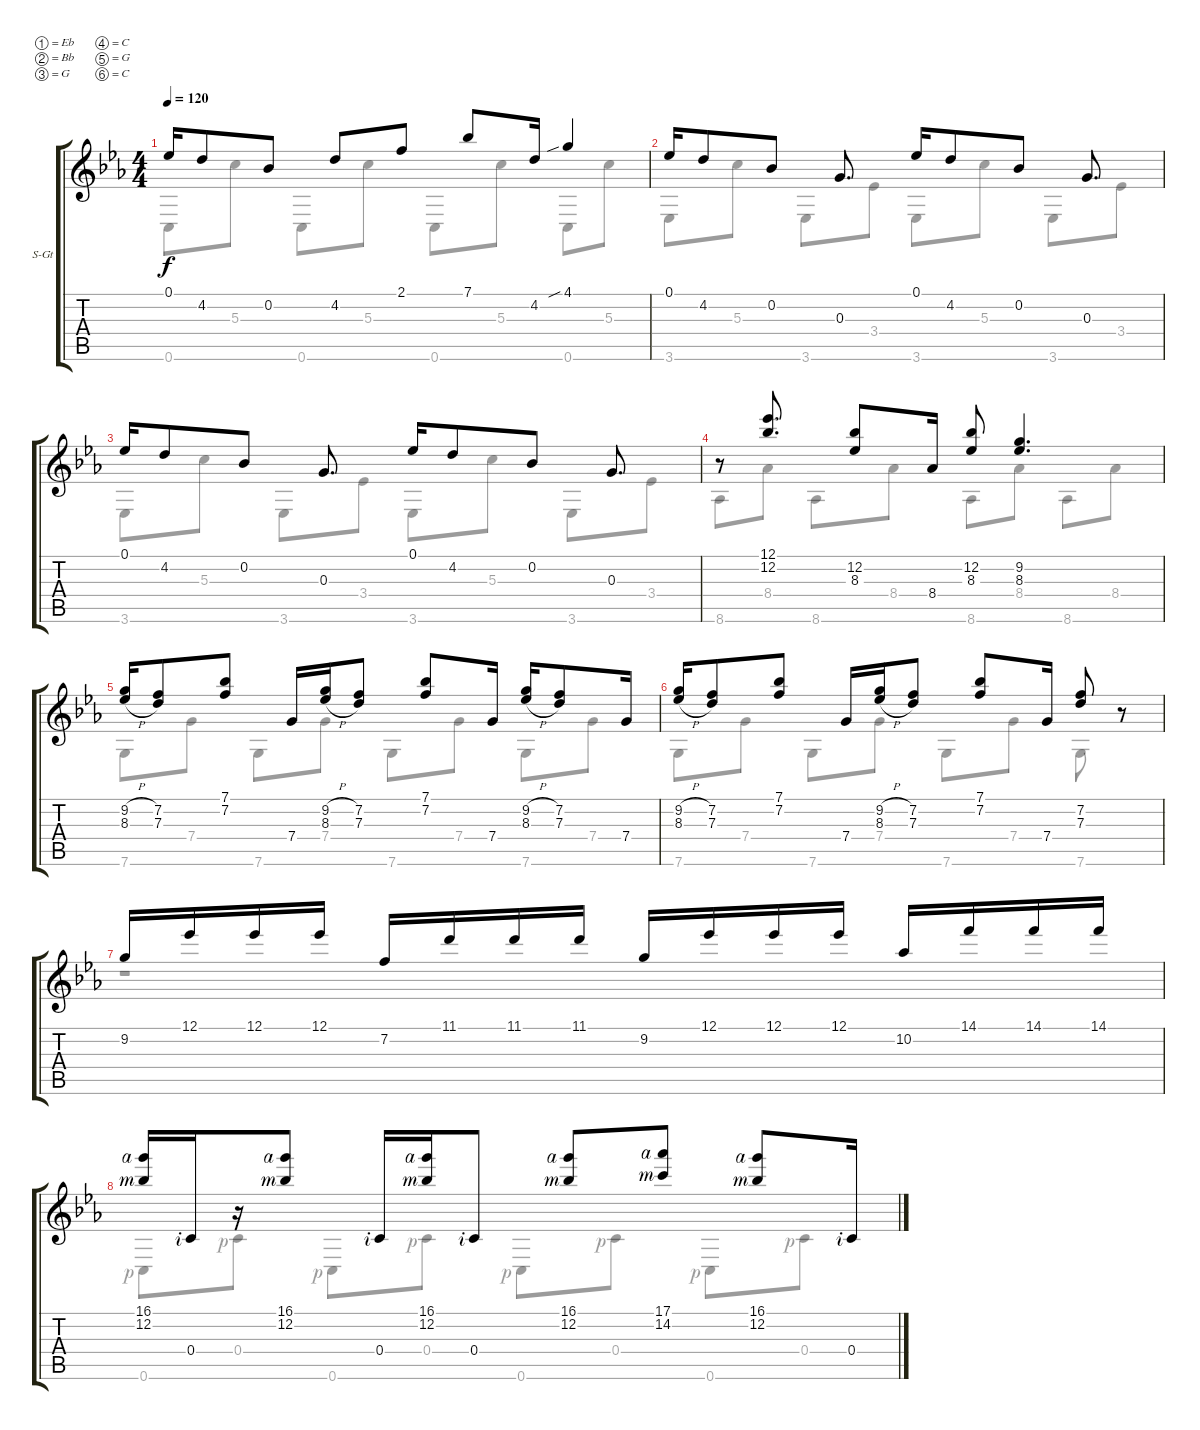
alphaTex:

\bracketExtendMode groupsimilarinstruments
\firstSystemTrackNameOrientation horizontal
\otherSystemsTrackNameOrientation horizontal
\track ("Track 1" "S-Gt") {instrument acousticguitarsteel}
\staff {score tabs}
\tuning (Eb4 Bb3 G3 C3 G2 C2)
\voice
\ts (4 4)
\tempo 120
\clef g2
\ks cminor
0.1.16{dy f} 4.2.8 0.2.8 4.2.8 2.1.8 7.1.8 4.2.16 4.1{sib}.4 |
0.1.16 4.2.8 0.2.8 0.3.8{d} 0.1.16 4.2.8 0.2.8 0.3.8{d} |
0.1.16 4.2.8 0.2.8 0.3.8{d} 0.1.16 4.2.8 0.2.8 0.3.8{d} |
r.8 (12.1 12.2).8{d} (12.2 8.3).8 8.4.16 (12.2 8.3).8 (9.2 8.3).4{d} |
(9.2{h} 8.3{h}).16 (7.2 7.3).8 (7.1 7.2).8 7.4.16 (9.2{h} 8.3{h}).16 (7.2 7.3).8 (7.1 7.2).8 7.4.16 (9.2{h} 8.3{h}).16 (7.2 7.3).8 7.4.16 |
(9.2{h} 8.3{h}).16 (7.2 7.3).8 (7.1 7.2).8 7.4.16 (9.2{h} 8.3{h}).16 (7.2 7.3).8 (7.1 7.2).8 7.4.16 (7.2 7.3).8 r.8 |
9.2.16 12.1.16 12.1.16 12.1.16 7.2.16 11.1.16 11.1.16 11.1.16 9.2.16 12.1.16 12.1.16 12.1.16 10.2.16 14.1.16 14.1.16 14.1.16 |
(16.1{rf 4} 12.2{rf 3}).16 0.4{rf 2}.16 r.16 (16.1{rf 4} 12.2{rf 3}).8 0.4{rf 2}.16 (16.1{rf 4} 12.2{rf 3}).16 0.4{rf 2}.8 (16.1{rf 4} 12.2{rf 3}).8 (17.1{rf 4} 14.2{rf 3}).8 (16.1{rf 4} 12.2{rf 3}).8 0.4{rf 2}.16
\voice
\clef g2
\ottava regular
\simile none
\ks cminor
0.6.8{dy f} 5.3.8 0.6.8 5.3.8 0.6.8 5.3.8 0.6.8 5.3.8 |
3.6.8 5.3.8 3.6.8 3.4.8 3.6.8 5.3.8 3.6.8 3.4.8 |
3.6.8 5.3.8 3.6.8 3.4.8 3.6.8 5.3.8 3.6.8 3.4.8 |
8.6.8 8.4.8 8.6.8 8.4.8 8.6.8 8.4.8 8.6.8 8.4.8 |
7.6.8 7.4.8 7.6.8 7.4.8 7.6.8 7.4.8 7.6.8 7.4.8 |
7.6.8 7.4.8 7.6.8 7.4.8 7.6.8 7.4.8 7.6.8 r.8 |
r.1 |
0.6{rf 1}.8 0.4{rf 1}.8 0.6{rf 1}.8 0.4{rf 1}.8 0.6{rf 1}.8 0.4{rf 1}.8 0.6{rf 1}.8 0.4{rf 1}.8
